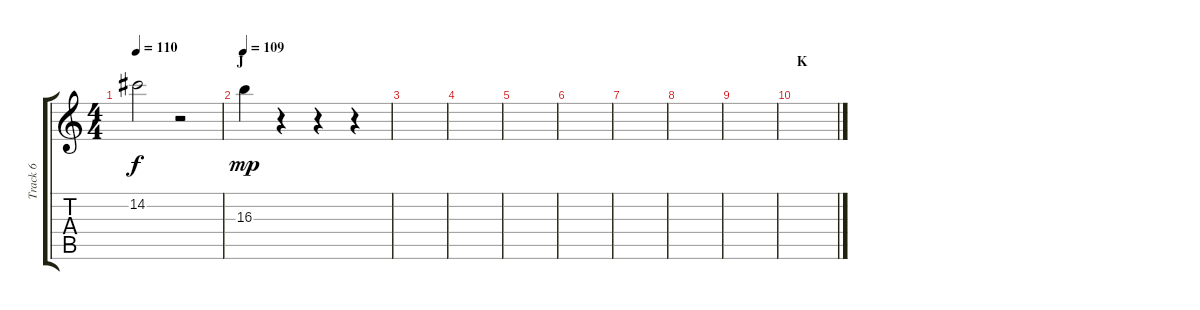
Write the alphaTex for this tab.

\track ("Track 6" "Track 6") {instrument acousticguitarsteel}
\staff {score tabs}
\tuning (E4 B3 G3 D3 A2 E2) {hide}
\ts (4 4)
\tempo 110
\clef g2
\ks c
14.2{t}.2{dy f} r.2 |
\section ("" "J")
\tempo 109
16.3.4{dy mp} r.4 r.4 r.4 |
|
|
|
|
|
|
|
\section ("" "K")
